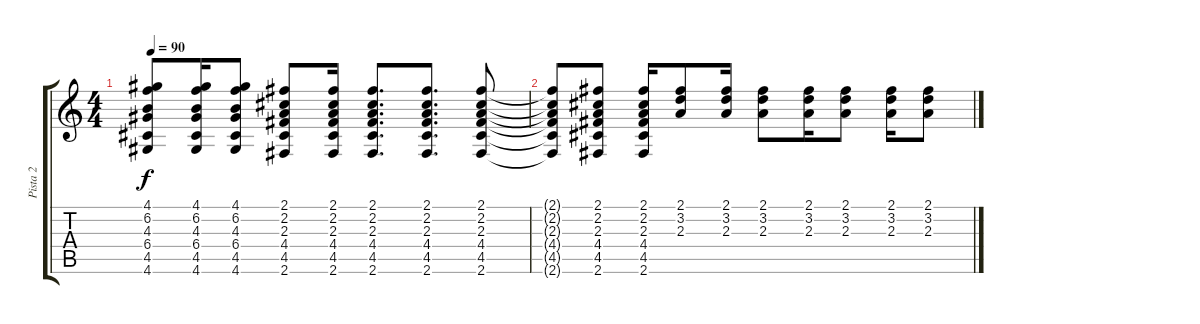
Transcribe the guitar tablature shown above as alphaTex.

\track ("Pista 2" "Pista 2") {solo instrument acousticguitarsteel}
\staff {score tabs}
\tuning (E4 B3 G3 D3 A2 E2) {hide}
\ts (4 4)
\tempo 90
\clef g2
\ks c
(4.1 6.2 4.3 6.4 4.5 4.6).8{dy f} (4.1 6.2 4.3 6.4 4.5 4.6).16 (4.1 6.2 4.3 6.4 4.5 4.6).8 (2.1 2.2 2.3 4.4 4.5 2.6).8 (2.1 2.2 2.3 4.4 4.5 2.6).16 (2.1 2.2 2.3 4.4 4.5 2.6).8{d} (2.1 2.2 2.3 4.4 4.5 2.6).8{d} (2.1 2.2 2.3 4.4 4.5 2.6).8 |
(2.1{t} 2.2{t} 2.3{t} 4.4{t} 4.5{t} 2.6{t}).8 (2.1 2.2 2.3 4.4 4.5 2.6).8 (2.1 2.2 2.3 4.4 4.5 2.6).16 (2.1 3.2 2.3).8 (2.1 3.2 2.3).16 (2.1 3.2 2.3).8 (2.1 3.2 2.3).16 (2.1 3.2 2.3).8 (2.1 3.2 2.3).16 (2.1 3.2 2.3).8
